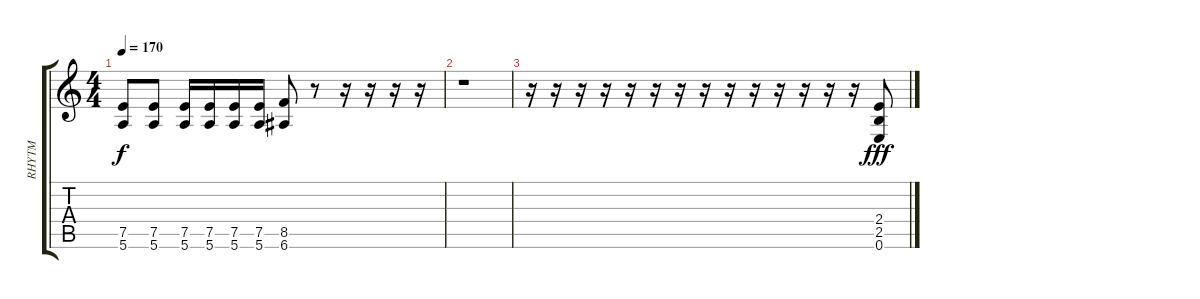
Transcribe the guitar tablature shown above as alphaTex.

\track ("RHYTM" "RHYTM") {instrument distortionguitar}
\staff {score tabs}
\tuning (E4 B3 G3 D3 A2 E2) {hide}
\ts (4 4)
\tempo 170
\clef g2
\ks c
(7.5 5.6).8{dy f} (7.5 5.6).8 (7.5 5.6).16 (7.5 5.6).16 (7.5 5.6).16 (7.5 5.6).16 (8.5 6.6).8 r.8 r.16 r.16 r.16 r.16 |
r.1 |
r.16 r.16 r.16 r.16 r.16 r.16 r.16 r.16 r.16 r.16 r.16 r.16 r.16 r.16 (2.4 2.5 0.6).8{dy fff}
